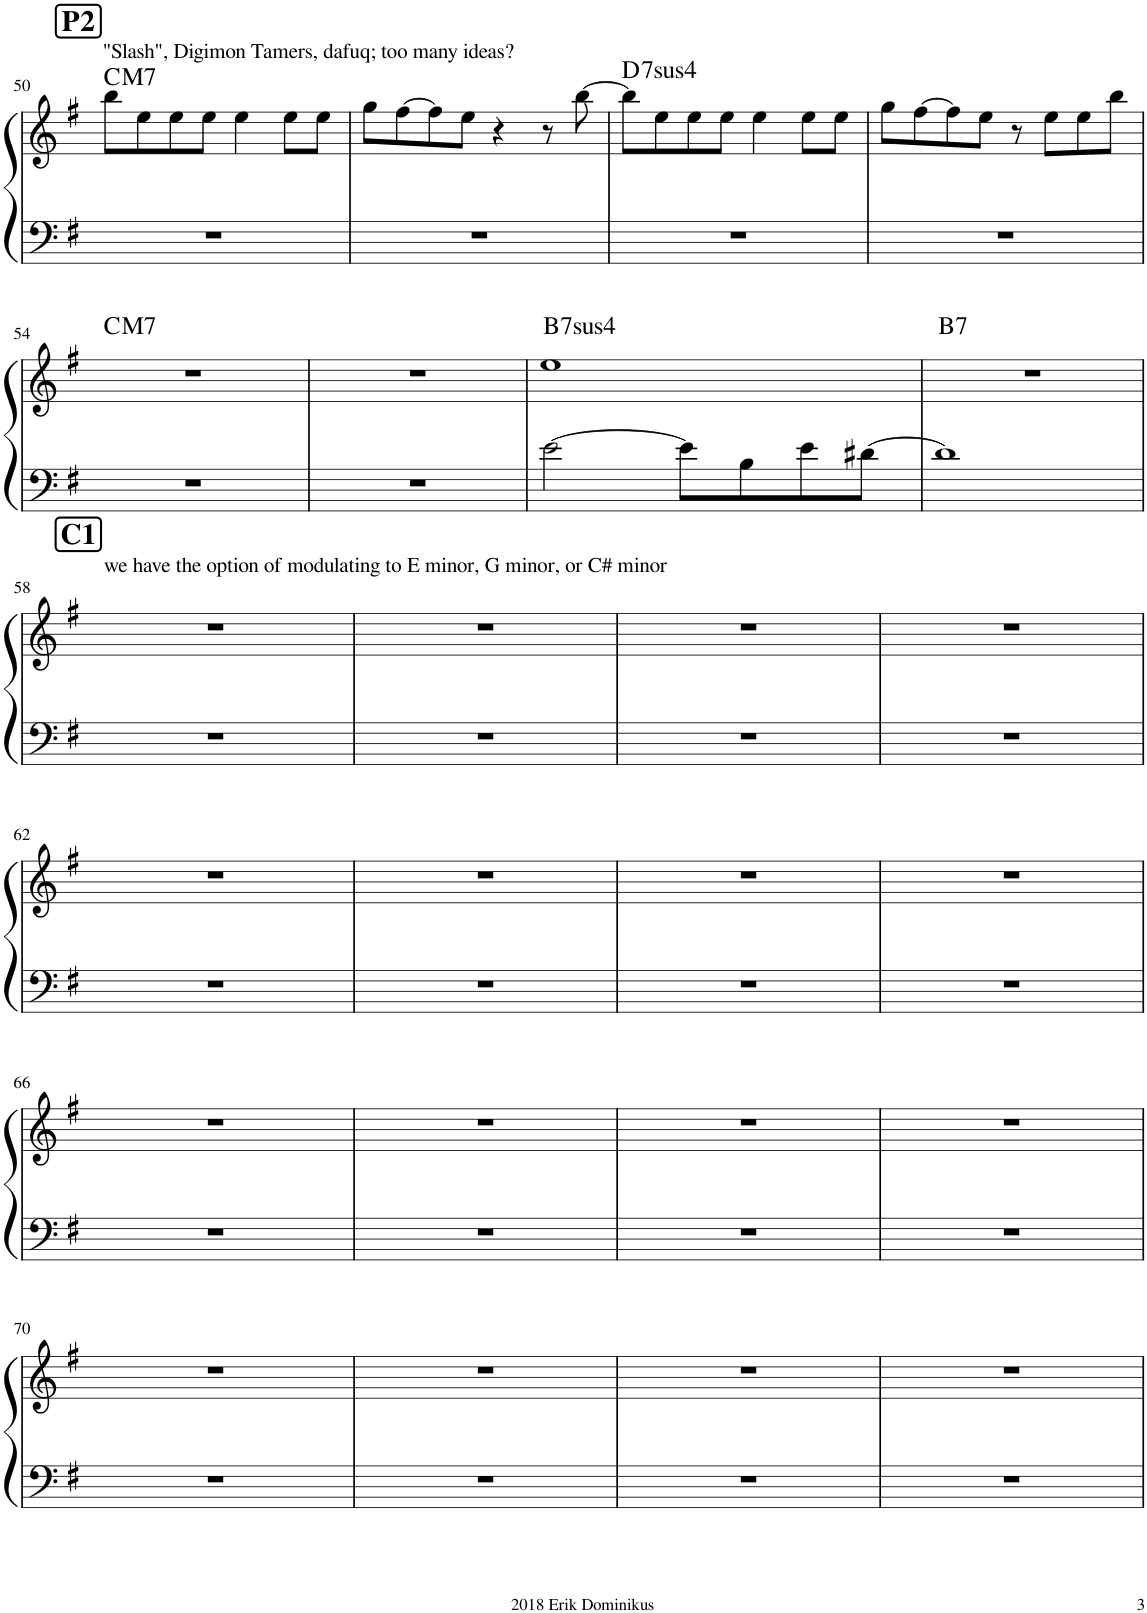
**kern	**kern	**harte
*part1	*part1	*part1
*staff2	*staff1	*
*I"Piano	*	*
*I'Pno.	*	*
!!LO:PB:g=z
*clefF4	*clefG2	*
*k[f#]	*k[f#]	*
*M4/4	*M4/4	*
!!LO:REH:place=s1:a:B:cj:fs=14:t=P2
=50	=50	=50
!	!LO:TX:a:t="Slash", Digimon Tamers, dafuq; too many ideas?	!LO:H:kt=M7
1r	8bb\L	C:maj7
.	8ee\	.
.	8ee\	.
.	8ee\J	.
.	4ee\	.
.	8ee\L	.
.	8ee\J	.
=51	=51	=51
1r	8gg\L	.
.	[8ff#\	.
.	8ff#\]	.
.	8ee\J	.
.	4r	.
.	8r	.
.	[8bb\	.
=52	=52	=52
!	!	!LO:H:kt=74
1r	8bb\L]	D:sus4(7)
.	8ee\	.
.	8ee\	.
.	8ee\J	.
.	4ee\	.
.	8ee\L	.
.	8ee\J	.
=53	=53	=53
1r	8gg\L	.
.	[8ff#\	.
.	8ff#\]	.
.	8ee\J	.
.	8r	.
.	8ee\L	.
.	8ee\	.
.	8bb\J	.
!!LO:LB:g=z
=54	=54	=54
!	!	!LO:H:kt=M7
1r	1r	C:maj7
=55	=55	=55
1r	1r	.
=56	=56	=56
!	!	!LO:H:kt=74
[2e\	1ee	B:sus4(7)
8e\L]	.	.
8B\	.	.
8e\	.	.
[8d#X\J	.	.
=57	=57	=57
!	!	!LO:H:kt=7
1d#]	1r	B:7
!!LO:LB:g=z
!!LO:REH:place=s1:a:B:cj:fs=14:t=C1
=58	=58	=58
!	!LO:TX:a:t=we have the option of modulating to E minor, G minor, or C# minor	!
1r	1r	.
=59	=59	=59
1r	1r	.
=60	=60	=60
1r	1r	.
=61	=61	=61
1r	1r	.
!!LO:LB:g=z
=62	=62	=62
1r	1r	.
=63	=63	=63
1r	1r	.
=64	=64	=64
1r	1r	.
=65	=65	=65
1r	1r	.
!!LO:LB:g=z
=66	=66	=66
1r	1r	.
=67	=67	=67
1r	1r	.
=68	=68	=68
1r	1r	.
=69	=69	=69
1r	1r	.
!!LO:LB:g=z
=70	=70	=70
1r	1r	.
=71	=71	=71
1r	1r	.
=72	=72	=72
1r	1r	.
=73	=73	=73
1r	1r	.
=	=	=
*-	*-	*-
